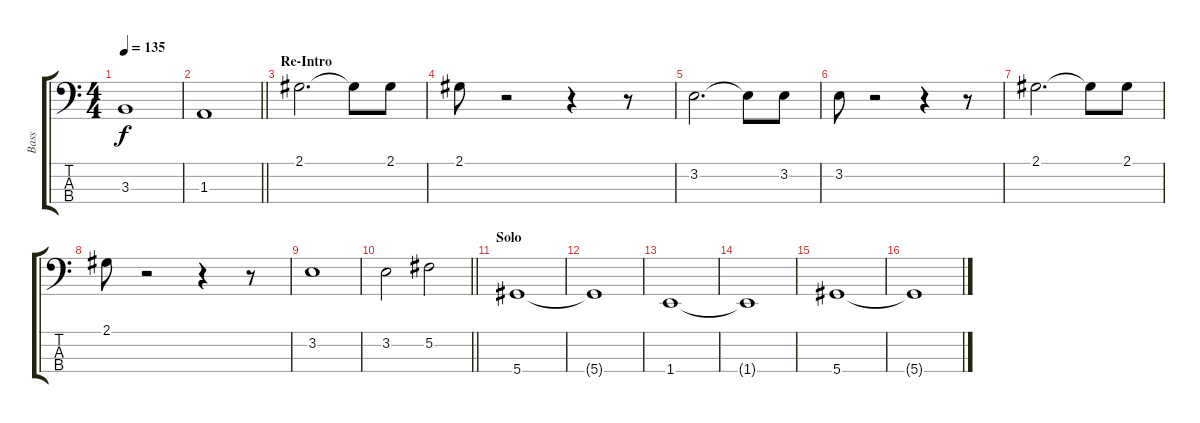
\track ("Bass" "Bass") {instrument electricbassfinger}
\staff {score tabs}
\tuning (Gb2 Db2 Ab1 Eb1) {hide}
\ts (4 4)
\tempo 135
\clef f4
\ks c
3.3.1{dy f} |
\barLineRight lightlight
1.3.1 |
\section ("" "Re-Intro")
2.1.2{d} 2.1{t}.8 2.1.8 |
2.1.8 r.2 r.4 r.8 |
3.2.2{d} 3.2{t}.8 3.2.8 |
3.2.8 r.2 r.4 r.8 |
2.1.2{d} 2.1{t}.8 2.1.8 |
2.1.8 r.2 r.4 r.8 |
3.2.1 |
\barLineRight lightlight
3.2.2 5.2.2 |
\section ("" "Solo")
5.4.1 |
5.4{t}.1 |
1.4.1 |
1.4{t}.1 |
5.4.1 |
5.4{t}.1
